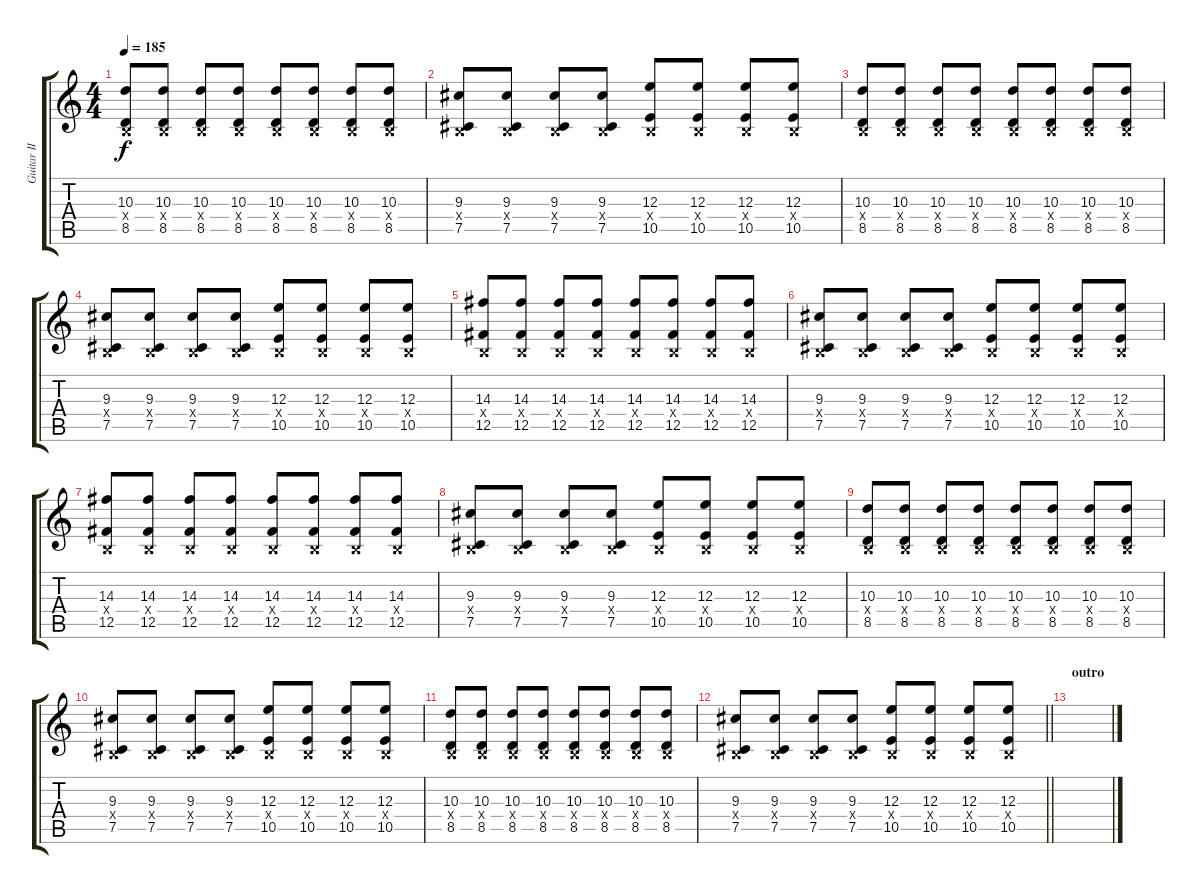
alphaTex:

\track ("Guitar II" "Guitar II") {instrument distortionguitar}
\staff {score tabs}
\tuning (Db4 Ab3 E3 B2 Gb2 Db2) {hide}
\ts (4 4)
\tempo 185
\clef g2
\ks c
(10.3 0.4{x} 8.5).8{dy f} (10.3 0.4{x} 8.5).8 (10.3 0.4{x} 8.5).8 (10.3 0.4{x} 8.5).8 (10.3 0.4{x} 8.5).8 (10.3 0.4{x} 8.5).8 (10.3 0.4{x} 8.5).8 (10.3 0.4{x} 8.5).8 |
(9.3 0.4{x} 7.5).8 (9.3 0.4{x} 7.5).8 (9.3 0.4{x} 7.5).8 (9.3 0.4{x} 7.5).8 (12.3 0.4{x} 10.5).8 (12.3 0.4{x} 10.5).8 (12.3 0.4{x} 10.5).8 (12.3 0.4{x} 10.5).8 |
(10.3 0.4{x} 8.5).8 (10.3 0.4{x} 8.5).8 (10.3 0.4{x} 8.5).8 (10.3 0.4{x} 8.5).8 (10.3 0.4{x} 8.5).8 (10.3 0.4{x} 8.5).8 (10.3 0.4{x} 8.5).8 (10.3 0.4{x} 8.5).8 |
(9.3 0.4{x} 7.5).8 (9.3 0.4{x} 7.5).8 (9.3 0.4{x} 7.5).8 (9.3 0.4{x} 7.5).8 (12.3 0.4{x} 10.5).8 (12.3 0.4{x} 10.5).8 (12.3 0.4{x} 10.5).8 (12.3 0.4{x} 10.5).8 |
(14.3 0.4{x} 12.5).8{instrument distortionguitar} (14.3 0.4{x} 12.5).8 (14.3 0.4{x} 12.5).8 (14.3 0.4{x} 12.5).8 (14.3 0.4{x} 12.5).8 (14.3 0.4{x} 12.5).8 (14.3 0.4{x} 12.5).8 (14.3 0.4{x} 12.5).8 |
(9.3 0.4{x} 7.5).8 (9.3 0.4{x} 7.5).8 (9.3 0.4{x} 7.5).8 (9.3 0.4{x} 7.5).8 (12.3 0.4{x} 10.5).8 (12.3 0.4{x} 10.5).8 (12.3 0.4{x} 10.5).8 (12.3 0.4{x} 10.5).8 |
(14.3 0.4{x} 12.5).8 (14.3 0.4{x} 12.5).8 (14.3 0.4{x} 12.5).8 (14.3 0.4{x} 12.5).8 (14.3 0.4{x} 12.5).8 (14.3 0.4{x} 12.5).8 (14.3 0.4{x} 12.5).8 (14.3 0.4{x} 12.5).8 |
(9.3 0.4{x} 7.5).8 (9.3 0.4{x} 7.5).8 (9.3 0.4{x} 7.5).8 (9.3 0.4{x} 7.5).8 (12.3 0.4{x} 10.5).8 (12.3 0.4{x} 10.5).8 (12.3 0.4{x} 10.5).8 (12.3 0.4{x} 10.5).8 |
(10.3 0.4{x} 8.5).8 (10.3 0.4{x} 8.5).8 (10.3 0.4{x} 8.5).8 (10.3 0.4{x} 8.5).8 (10.3 0.4{x} 8.5).8 (10.3 0.4{x} 8.5).8 (10.3 0.4{x} 8.5).8 (10.3 0.4{x} 8.5).8 |
(9.3 0.4{x} 7.5).8 (9.3 0.4{x} 7.5).8 (9.3 0.4{x} 7.5).8 (9.3 0.4{x} 7.5).8 (12.3 0.4{x} 10.5).8 (12.3 0.4{x} 10.5).8 (12.3 0.4{x} 10.5).8 (12.3 0.4{x} 10.5).8 |
(10.3 0.4{x} 8.5).8 (10.3 0.4{x} 8.5).8 (10.3 0.4{x} 8.5).8 (10.3 0.4{x} 8.5).8 (10.3 0.4{x} 8.5).8 (10.3 0.4{x} 8.5).8 (10.3 0.4{x} 8.5).8 (10.3 0.4{x} 8.5).8 |
\barLineRight lightlight
(9.3 0.4{x} 7.5).8 (9.3 0.4{x} 7.5).8 (9.3 0.4{x} 7.5).8 (9.3 0.4{x} 7.5).8 (12.3 0.4{x} 10.5).8 (12.3 0.4{x} 10.5).8 (12.3 0.4{x} 10.5).8 (12.3 0.4{x} 10.5).8 |
\section ("" "outro")
